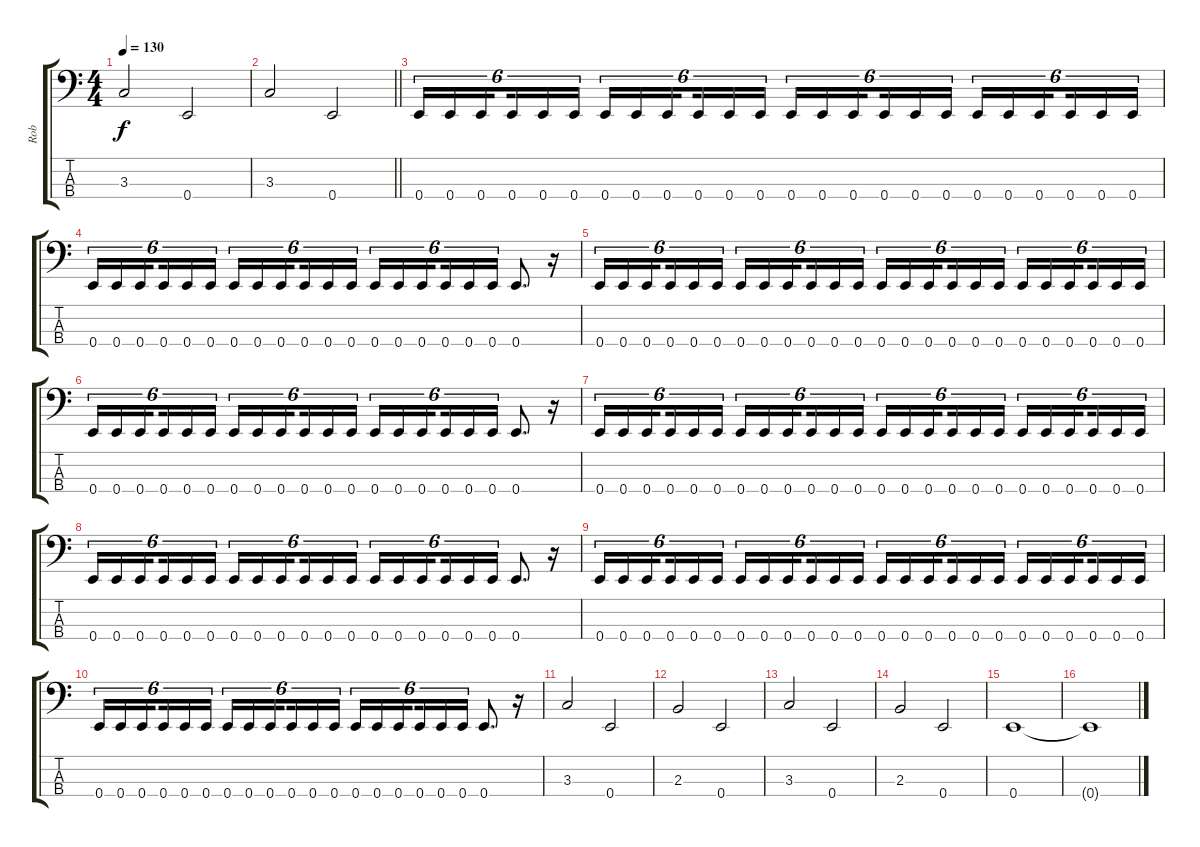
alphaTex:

\track ("Rob" "Rob") {instrument electricbassfinger}
\staff {score tabs}
\tuning (G2 D2 A1 E1) {hide}
\ts (4 4)
\tempo 130
\clef f4
\ks c
3.3.2{dy f} 0.4.2 |
\barLineRight lightlight
3.3.2 0.4.2 |
0.4.16{tu (6 4)} 0.4.16{tu (6 4)} 0.4.16{tu (6 4) beam splitsecondary} 0.4.16{tu (6 4)} 0.4.16{tu (6 4)} 0.4.16{tu (6 4)} 0.4.16{tu (6 4)} 0.4.16{tu (6 4)} 0.4.16{tu (6 4) beam splitsecondary} 0.4.16{tu (6 4)} 0.4.16{tu (6 4)} 0.4.16{tu (6 4)} 0.4.16{tu (6 4)} 0.4.16{tu (6 4)} 0.4.16{tu (6 4) beam splitsecondary} 0.4.16{tu (6 4)} 0.4.16{tu (6 4)} 0.4.16{tu (6 4)} 0.4.16{tu (6 4)} 0.4.16{tu (6 4)} 0.4.16{tu (6 4) beam splitsecondary} 0.4.16{tu (6 4)} 0.4.16{tu (6 4)} 0.4.16{tu (6 4)} |
0.4.16{tu (6 4)} 0.4.16{tu (6 4)} 0.4.16{tu (6 4) beam splitsecondary} 0.4.16{tu (6 4)} 0.4.16{tu (6 4)} 0.4.16{tu (6 4)} 0.4.16{tu (6 4)} 0.4.16{tu (6 4)} 0.4.16{tu (6 4) beam splitsecondary} 0.4.16{tu (6 4)} 0.4.16{tu (6 4)} 0.4.16{tu (6 4)} 0.4.16{tu (6 4)} 0.4.16{tu (6 4)} 0.4.16{tu (6 4) beam splitsecondary} 0.4.16{tu (6 4)} 0.4.16{tu (6 4)} 0.4.16{tu (6 4)} 0.4.8{d} r.16 |
0.4.16{tu (6 4)} 0.4.16{tu (6 4)} 0.4.16{tu (6 4) beam splitsecondary} 0.4.16{tu (6 4)} 0.4.16{tu (6 4)} 0.4.16{tu (6 4)} 0.4.16{tu (6 4)} 0.4.16{tu (6 4)} 0.4.16{tu (6 4) beam splitsecondary} 0.4.16{tu (6 4)} 0.4.16{tu (6 4)} 0.4.16{tu (6 4)} 0.4.16{tu (6 4)} 0.4.16{tu (6 4)} 0.4.16{tu (6 4) beam splitsecondary} 0.4.16{tu (6 4)} 0.4.16{tu (6 4)} 0.4.16{tu (6 4)} 0.4.16{tu (6 4)} 0.4.16{tu (6 4)} 0.4.16{tu (6 4) beam splitsecondary} 0.4.16{tu (6 4)} 0.4.16{tu (6 4)} 0.4.16{tu (6 4)} |
0.4.16{tu (6 4)} 0.4.16{tu (6 4)} 0.4.16{tu (6 4) beam splitsecondary} 0.4.16{tu (6 4)} 0.4.16{tu (6 4)} 0.4.16{tu (6 4)} 0.4.16{tu (6 4)} 0.4.16{tu (6 4)} 0.4.16{tu (6 4) beam splitsecondary} 0.4.16{tu (6 4)} 0.4.16{tu (6 4)} 0.4.16{tu (6 4)} 0.4.16{tu (6 4)} 0.4.16{tu (6 4)} 0.4.16{tu (6 4) beam splitsecondary} 0.4.16{tu (6 4)} 0.4.16{tu (6 4)} 0.4.16{tu (6 4)} 0.4.8{d} r.16 |
0.4.16{tu (6 4)} 0.4.16{tu (6 4)} 0.4.16{tu (6 4) beam splitsecondary} 0.4.16{tu (6 4)} 0.4.16{tu (6 4)} 0.4.16{tu (6 4)} 0.4.16{tu (6 4)} 0.4.16{tu (6 4)} 0.4.16{tu (6 4) beam splitsecondary} 0.4.16{tu (6 4)} 0.4.16{tu (6 4)} 0.4.16{tu (6 4)} 0.4.16{tu (6 4)} 0.4.16{tu (6 4)} 0.4.16{tu (6 4) beam splitsecondary} 0.4.16{tu (6 4)} 0.4.16{tu (6 4)} 0.4.16{tu (6 4)} 0.4.16{tu (6 4)} 0.4.16{tu (6 4)} 0.4.16{tu (6 4) beam splitsecondary} 0.4.16{tu (6 4)} 0.4.16{tu (6 4)} 0.4.16{tu (6 4)} |
0.4.16{tu (6 4)} 0.4.16{tu (6 4)} 0.4.16{tu (6 4) beam splitsecondary} 0.4.16{tu (6 4)} 0.4.16{tu (6 4)} 0.4.16{tu (6 4)} 0.4.16{tu (6 4)} 0.4.16{tu (6 4)} 0.4.16{tu (6 4) beam splitsecondary} 0.4.16{tu (6 4)} 0.4.16{tu (6 4)} 0.4.16{tu (6 4)} 0.4.16{tu (6 4)} 0.4.16{tu (6 4)} 0.4.16{tu (6 4) beam splitsecondary} 0.4.16{tu (6 4)} 0.4.16{tu (6 4)} 0.4.16{tu (6 4)} 0.4.8{d} r.16 |
0.4.16{tu (6 4)} 0.4.16{tu (6 4)} 0.4.16{tu (6 4) beam splitsecondary} 0.4.16{tu (6 4)} 0.4.16{tu (6 4)} 0.4.16{tu (6 4)} 0.4.16{tu (6 4)} 0.4.16{tu (6 4)} 0.4.16{tu (6 4) beam splitsecondary} 0.4.16{tu (6 4)} 0.4.16{tu (6 4)} 0.4.16{tu (6 4)} 0.4.16{tu (6 4)} 0.4.16{tu (6 4)} 0.4.16{tu (6 4) beam splitsecondary} 0.4.16{tu (6 4)} 0.4.16{tu (6 4)} 0.4.16{tu (6 4)} 0.4.16{tu (6 4)} 0.4.16{tu (6 4)} 0.4.16{tu (6 4) beam splitsecondary} 0.4.16{tu (6 4)} 0.4.16{tu (6 4)} 0.4.16{tu (6 4)} |
0.4.16{tu (6 4)} 0.4.16{tu (6 4)} 0.4.16{tu (6 4) beam splitsecondary} 0.4.16{tu (6 4)} 0.4.16{tu (6 4)} 0.4.16{tu (6 4)} 0.4.16{tu (6 4)} 0.4.16{tu (6 4)} 0.4.16{tu (6 4) beam splitsecondary} 0.4.16{tu (6 4)} 0.4.16{tu (6 4)} 0.4.16{tu (6 4)} 0.4.16{tu (6 4)} 0.4.16{tu (6 4)} 0.4.16{tu (6 4) beam splitsecondary} 0.4.16{tu (6 4)} 0.4.16{tu (6 4)} 0.4.16{tu (6 4)} 0.4.8{d} r.16 |
3.3.2 0.4.2 |
2.3.2 0.4.2 |
3.3.2 0.4.2 |
2.3.2 0.4.2 |
0.4.1{volume 7} |
0.4{t}.1
